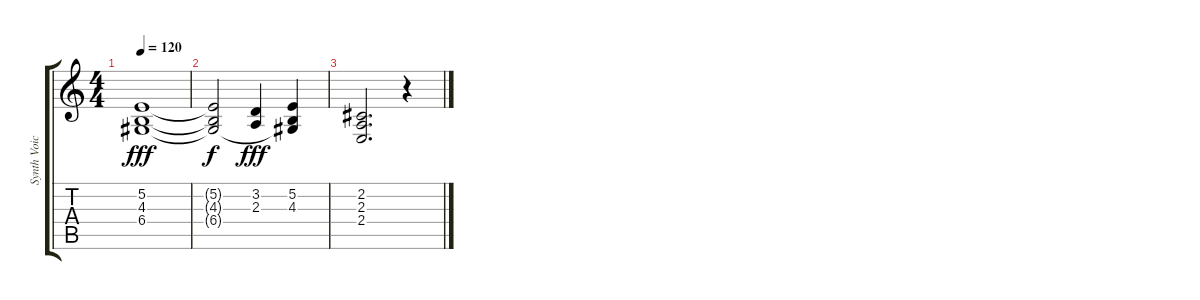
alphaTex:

\track ("Synth Voice" "Synth Voic") {instrument synthvoice}
\staff {score tabs}
\tuning (E4 B3 G3 D3 A2 E2) {hide}
\ts (4 4)
\tempo 120
\clef g2
\ks c
(5.2 4.3 6.4).1{dy fff} |
(5.2{t} 4.3{t} 6.4{t}).2{dy f} (3.2 2.3).4{dy fff} (5.2 4.3 6.4{t}).4 |
(2.2 2.3 2.4).2{d} r.4
